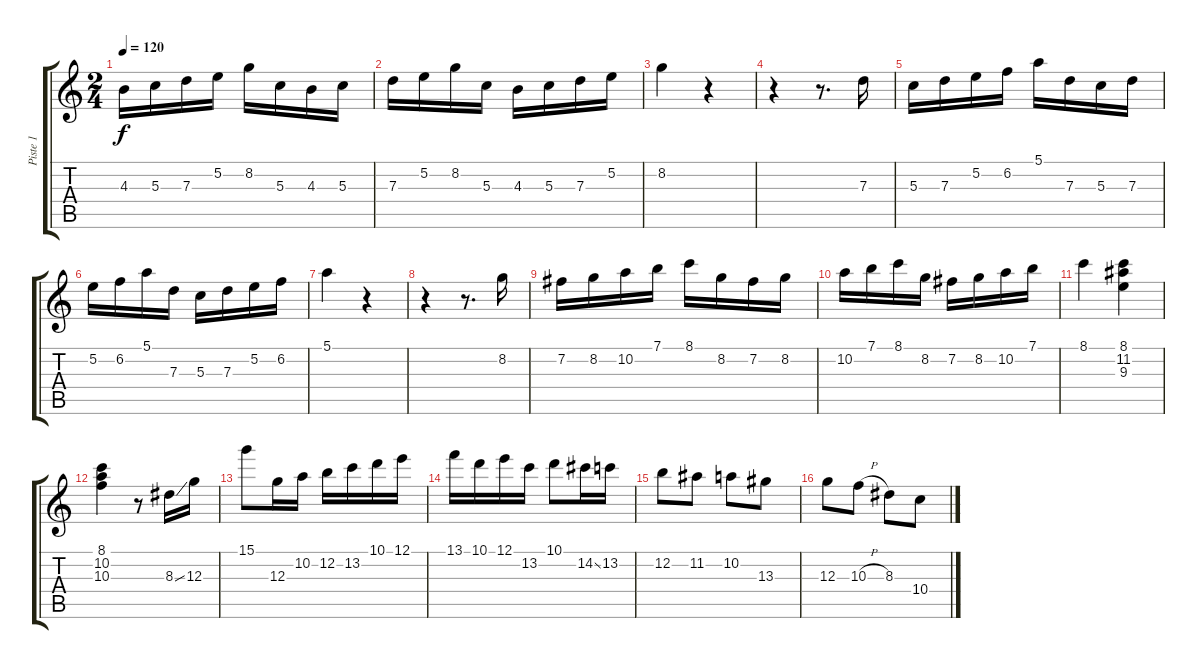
\track ("Piste 1" "Piste 1") {instrument acousticguitarnylon}
\staff {score tabs}
\tuning (E4 B3 G3 D3 A2 E2) {hide}
\ts (2 4)
\tempo 120
\clef g2
\ks c
4.3.16{dy f} 5.3.16 7.3.16 5.2.16 8.2.16 5.3.16 4.3.16 5.3.16 |
7.3.16 5.2.16 8.2.16 5.3.16 4.3.16 5.3.16 7.3.16 5.2.16 |
8.2.4 r.4 |
r.4 r.8{d} 7.3.16 |
5.3.16 7.3.16 5.2.16 6.2.16 5.1.16 7.3.16 5.3.16 7.3.16 |
5.2.16 6.2.16 5.1.16 7.3.16 5.3.16 7.3.16 5.2.16 6.2.16 |
5.1.4 r.4 |
r.4 r.8{d} 8.2.16 |
7.2.16 8.2.16 10.2.16 7.1.16 8.1.16 8.2.16 7.2.16 8.2.16 |
10.2.16 7.1.16 8.1.16 8.2.16 7.2.16 8.2.16 10.2.16 7.1.16 |
8.1.4 (8.1 11.2 9.3).4 |
(8.1 10.2 10.3).4 r.8 8.3{ss}.16 12.3.16 |
15.1.8 12.3.16 10.2.16 12.2.16 13.2.16 10.1.16 12.1.16 |
13.1.16 10.1.16 12.1.16 13.2.16 10.1.8 14.2{ss}.16 13.2.16 |
12.2.8 11.2.8 10.2.8 13.3.8 |
12.3.8 10.3{h}.8 8.3.8 10.4.8
